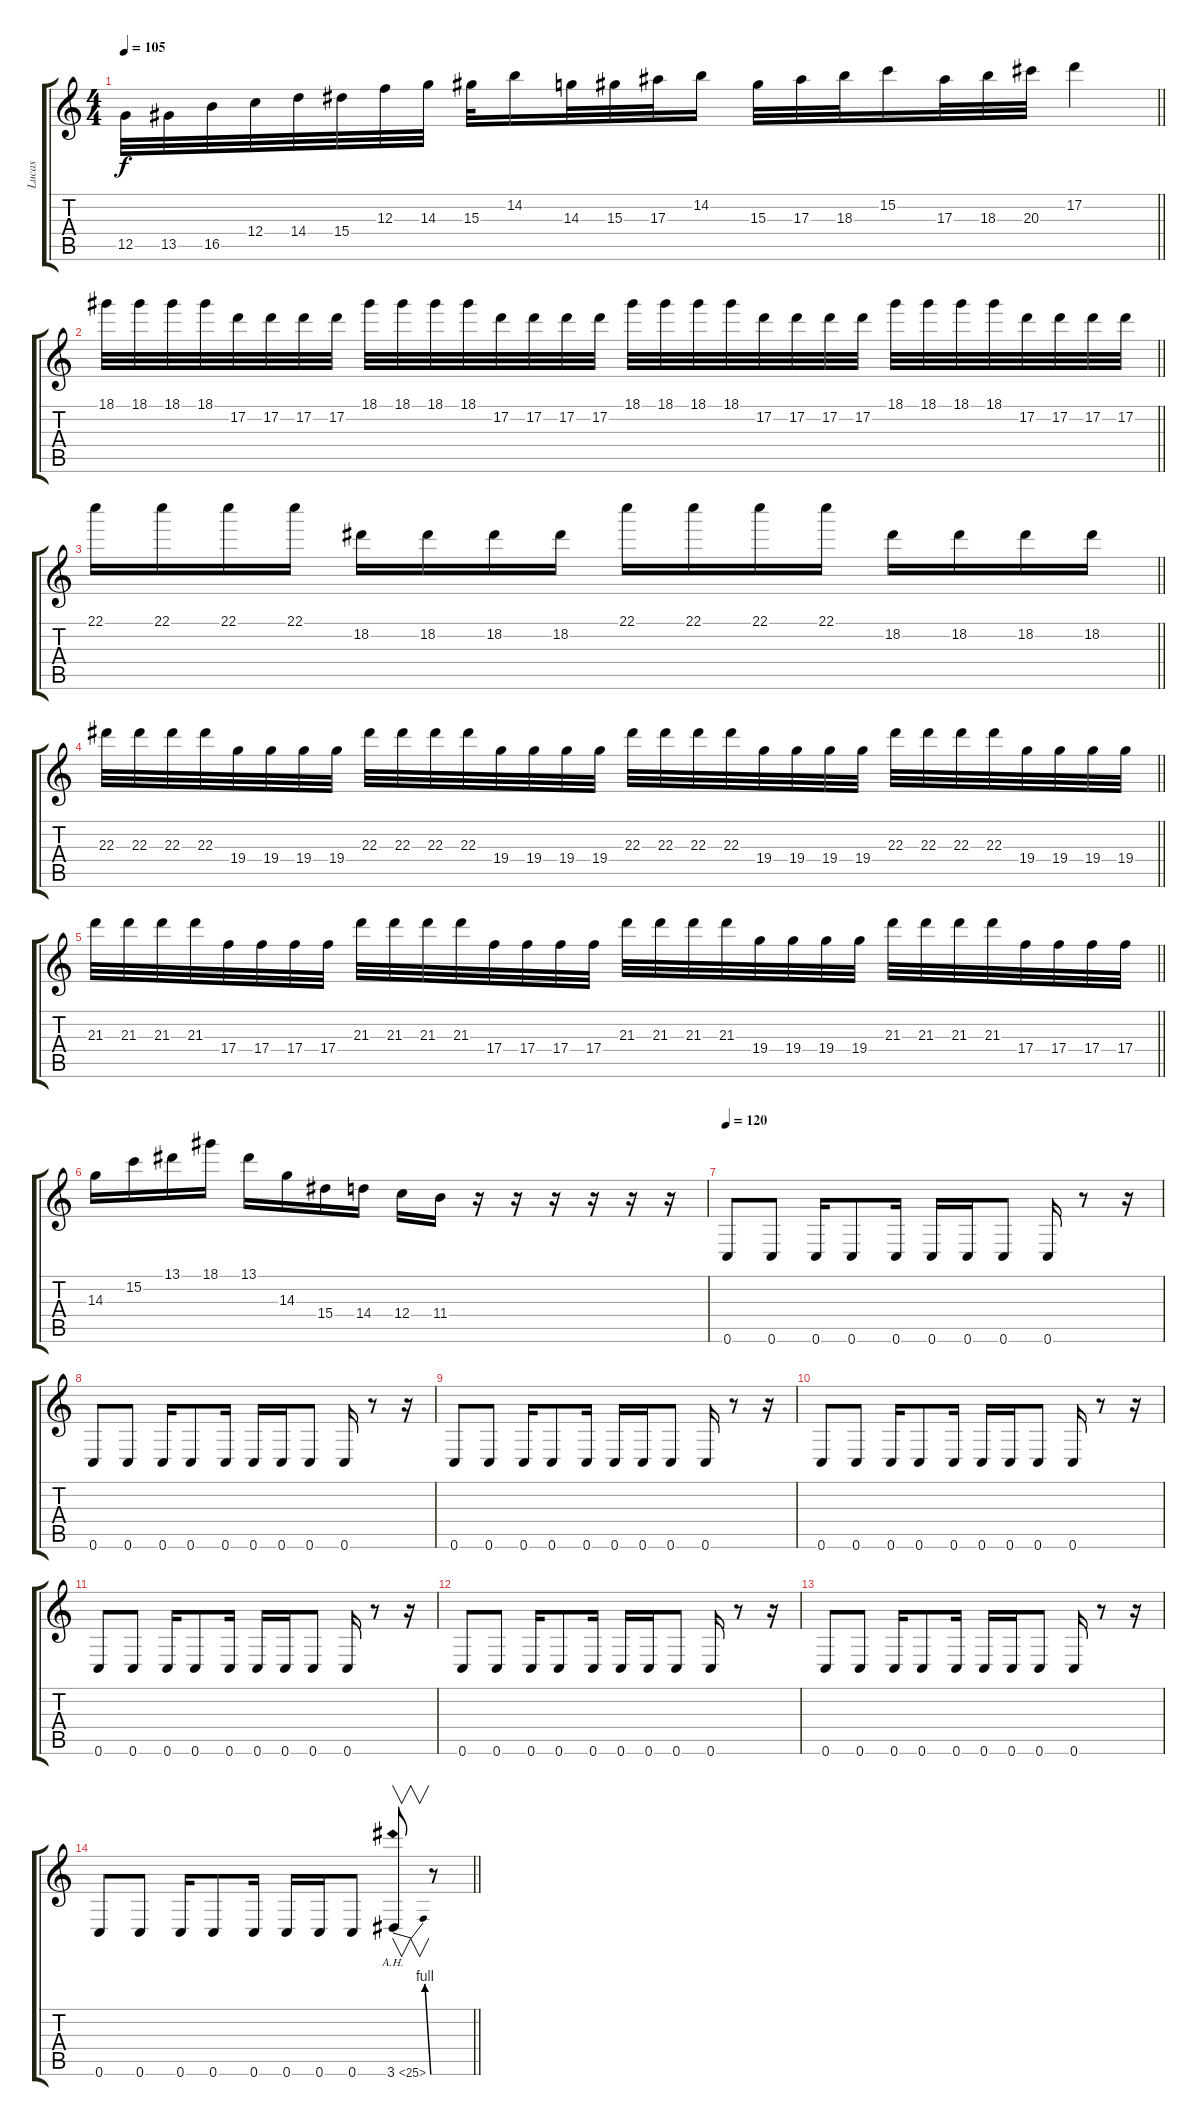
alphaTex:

\track ("Lucas" "Lucas") {instrument overdrivenguitar}
\staff {score tabs}
\tuning (D4 A3 F3 C3 G2 C2) {hide}
\ts (4 4)
\tempo 105
\clef g2
\barLineRight lightlight
\ks c
12.5.32{dy f} 13.5.32 16.5.32 12.4.32 14.4.32 15.4.32 12.3.32 14.3.32 15.3.32 14.2.16 14.3.32 15.3.32 17.3.32 14.2.16 15.3.32 17.3.32 18.3.32 15.2.16 17.3.32 18.3.32 20.3.32 17.2.4 |
\barLineRight lightlight
18.1.32 18.1.32 18.1.32 18.1.32 17.2.32 17.2.32 17.2.32 17.2.32 18.1.32 18.1.32 18.1.32 18.1.32 17.2.32 17.2.32 17.2.32 17.2.32 18.1.32 18.1.32 18.1.32 18.1.32 17.2.32 17.2.32 17.2.32 17.2.32 18.1.32 18.1.32 18.1.32 18.1.32 17.2.32 17.2.32 17.2.32 17.2.32 |
\barLineRight lightlight
22.1.16 22.1.16 22.1.16 22.1.16 18.2.16 18.2.16 18.2.16 18.2.16 22.1.16 22.1.16 22.1.16 22.1.16 18.2.16 18.2.16 18.2.16 18.2.16 |
\barLineRight lightlight
22.3.32 22.3.32 22.3.32 22.3.32 19.4.32 19.4.32 19.4.32 19.4.32 22.3.32 22.3.32 22.3.32 22.3.32 19.4.32 19.4.32 19.4.32 19.4.32 22.3.32 22.3.32 22.3.32 22.3.32 19.4.32 19.4.32 19.4.32 19.4.32 22.3.32 22.3.32 22.3.32 22.3.32 19.4.32 19.4.32 19.4.32 19.4.32 |
\barLineRight lightlight
21.3.32 21.3.32 21.3.32 21.3.32 17.4.32 17.4.32 17.4.32 17.4.32 21.3.32 21.3.32 21.3.32 21.3.32 17.4.32 17.4.32 17.4.32 17.4.32 21.3.32 21.3.32 21.3.32 21.3.32 19.4.32 19.4.32 19.4.32 19.4.32 21.3.32 21.3.32 21.3.32 21.3.32 17.4.32 17.4.32 17.4.32 17.4.32 |
14.3.16 15.2.16 13.1.16 18.1.16 13.1.16 14.3.16 15.4.16 14.4.16 12.4.16 11.4.16 r.16 r.16 r.16 r.16 r.16 r.16 |
\tempo 120
0.6.8 0.6.8 0.6.16 0.6.8 0.6.16 0.6.16 0.6.16 0.6.8 0.6.16 r.8 r.16 |
0.6.8 0.6.8 0.6.16 0.6.8 0.6.16 0.6.16 0.6.16 0.6.8 0.6.16 r.8 r.16 |
0.6.8 0.6.8 0.6.16 0.6.8 0.6.16 0.6.16 0.6.16 0.6.8 0.6.16 r.8 r.16 |
0.6.8 0.6.8 0.6.16 0.6.8 0.6.16 0.6.16 0.6.16 0.6.8 0.6.16 r.8 r.16 |
0.6.8 0.6.8 0.6.16 0.6.8 0.6.16 0.6.16 0.6.16 0.6.8 0.6.16 r.8 r.16 |
0.6.8 0.6.8 0.6.16 0.6.8 0.6.16 0.6.16 0.6.16 0.6.8 0.6.16 r.8 r.16 |
0.6.8 0.6.8 0.6.16 0.6.8 0.6.16 0.6.16 0.6.16 0.6.8 0.6.16 r.8 r.16 |
\barLineRight lightlight
0.6.8 0.6.8 0.6.16 0.6.8 0.6.16 0.6.16 0.6.16 0.6.8 3.6{be (bend 0 0 60 4) ah 22}.8{v} r.8
